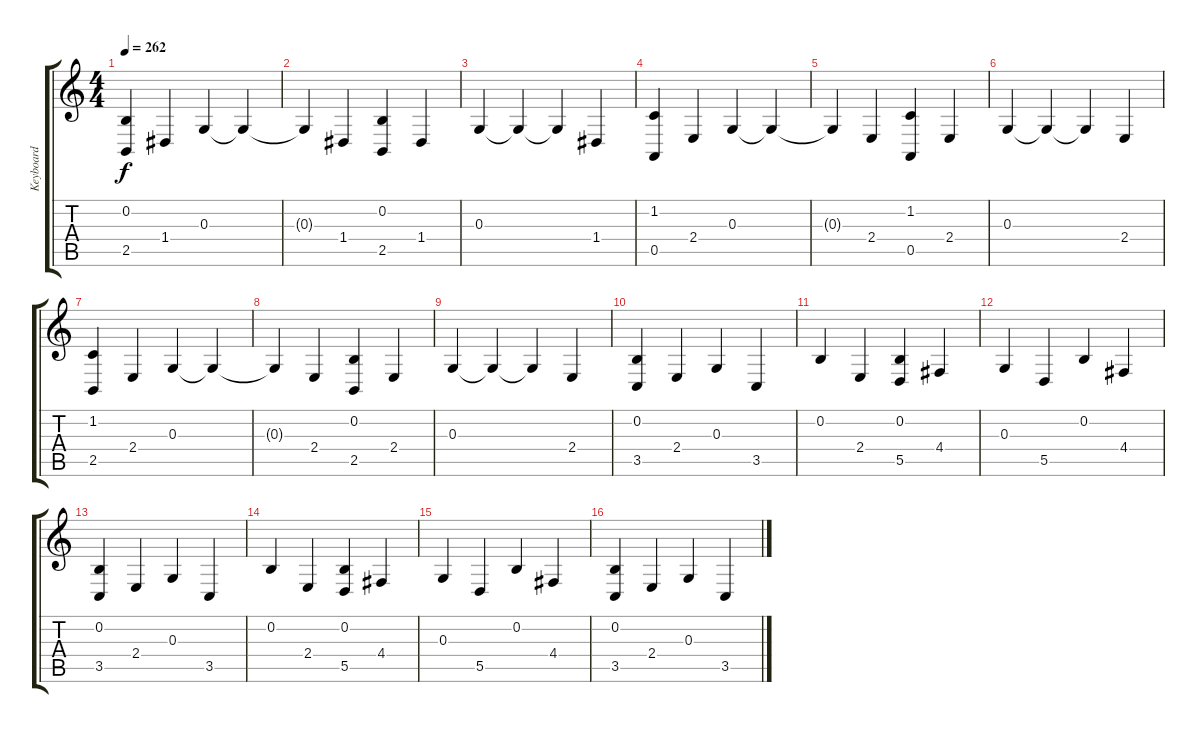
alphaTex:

\track ("Keyboard" "Keyboard") {instrument acousticgrandpiano}
\staff {score tabs}
\tuning (E4 B3 G3 D3 A2 E2) {hide}
\ts (4 4)
\tempo 262
\clef g2
\ks c
(0.2 2.5).4{dy f} 1.4.4 0.3.4 0.3{t}.4 |
0.3{t}.4 1.4.4 (0.2 2.5).4 1.4.4 |
0.3.4 0.3{t}.4 0.3{t}.4 1.4.4 |
(1.2 0.5).4 2.4.4 0.3.4 0.3{t}.4 |
0.3{t}.4 2.4.4 (1.2 0.5).4 2.4.4 |
0.3.4 0.3{t}.4 0.3{t}.4 2.4.4 |
(1.2 2.5).4 2.4.4 0.3.4 0.3{t}.4 |
0.3{t}.4 2.4.4 (0.2 2.5).4 2.4.4 |
0.3.4 0.3{t}.4 0.3{t}.4 2.4.4 |
(0.2 3.5).4 2.4.4 0.3.4 3.5.4 |
0.2.4 2.4.4 (0.2 5.5).4 4.4.4 |
0.3.4 5.5.4 0.2.4 4.4.4 |
(0.2 3.5).4 2.4.4 0.3.4 3.5.4 |
0.2.4 2.4.4 (0.2 5.5).4 4.4.4 |
0.3.4 5.5.4 0.2.4 4.4.4 |
(0.2 3.5).4 2.4.4 0.3.4 3.5.4
